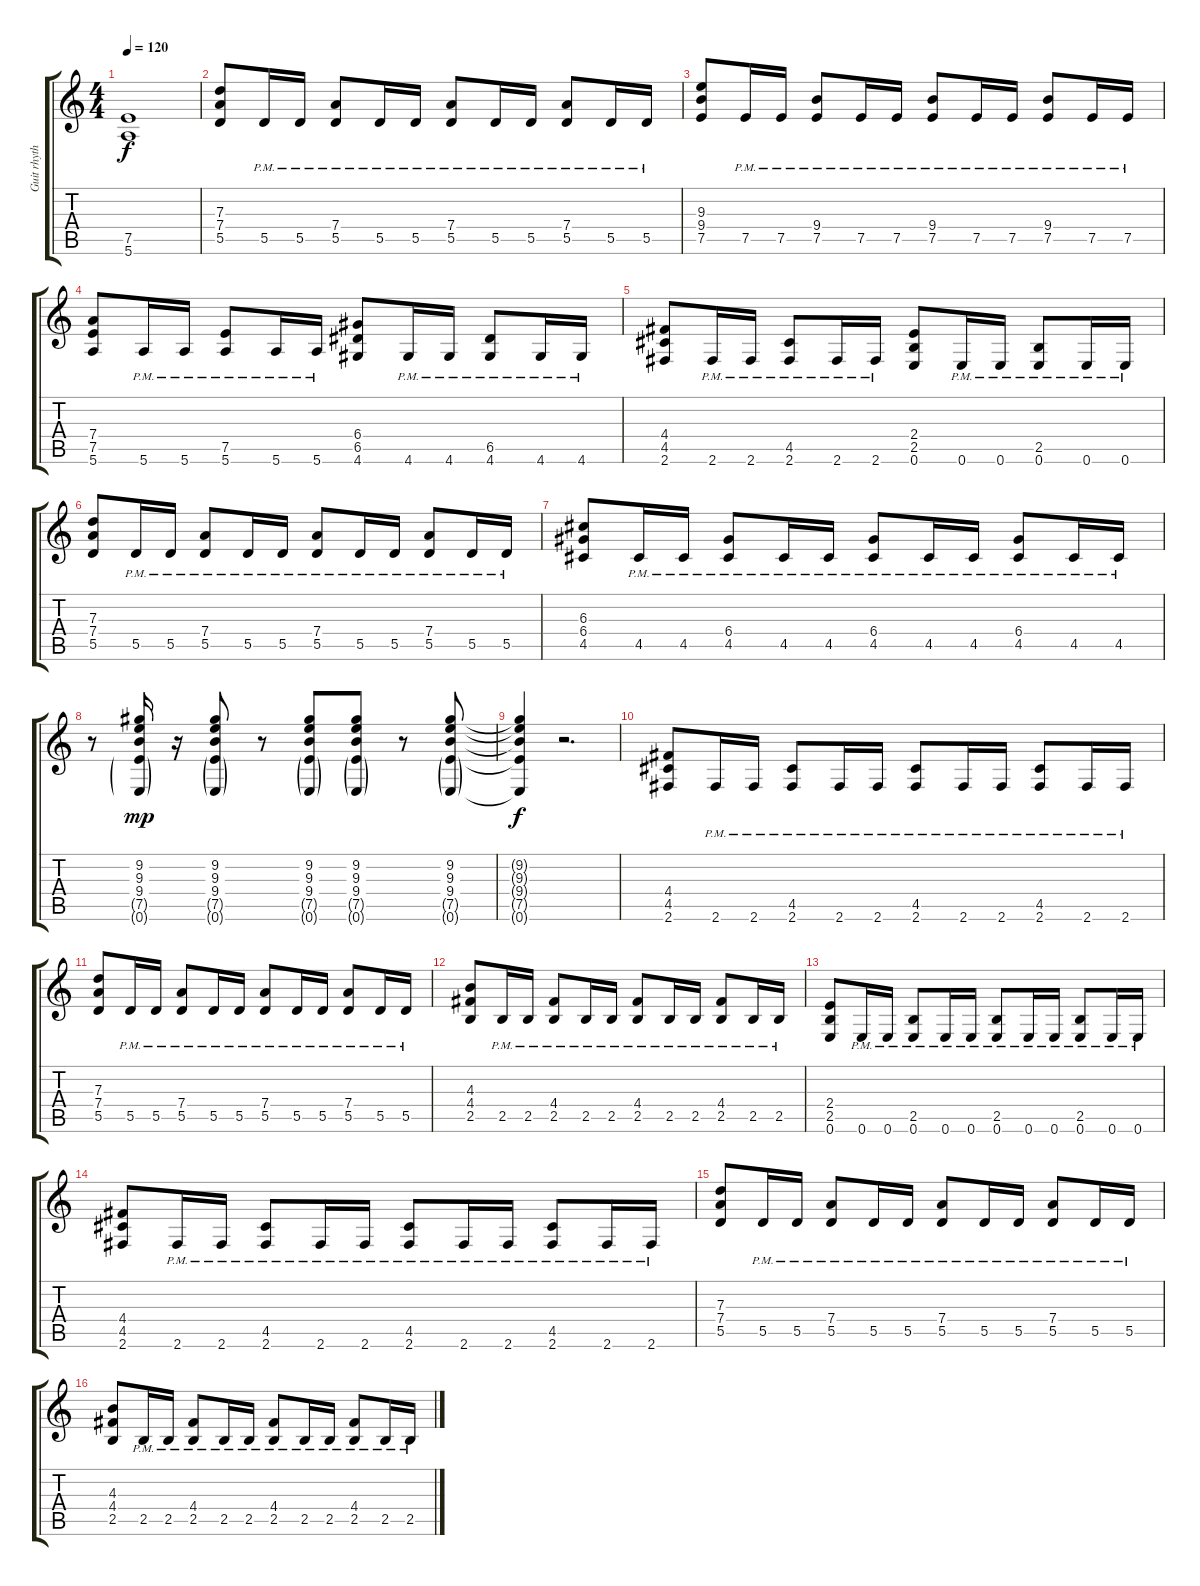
\track ("Guit rhythm" "Guit rhyth") {instrument distortionguitar}
\staff {score tabs}
\tuning (E4 B3 G3 D3 A2 E2) {hide}
\ts (4 4)
\tempo 120
\clef g2
\ks c
(7.5 5.6).1{dy f} |
(7.3 7.4 5.5).8 5.5{pm}.16 5.5{pm}.16 (7.4{pm} 5.5{pm}).8 5.5{pm}.16 5.5{pm}.16 (7.4{pm} 5.5{pm}).8 5.5{pm}.16 5.5{pm}.16 (7.4{pm} 5.5{pm}).8 5.5{pm}.16 5.5{pm}.16 |
(9.3 9.4 7.5).8 7.5{pm}.16 7.5{pm}.16 (9.4{pm} 7.5{pm}).8 7.5{pm}.16 7.5{pm}.16 (9.4{pm} 7.5{pm}).8 7.5{pm}.16 7.5{pm}.16 (9.4{pm} 7.5{pm}).8 7.5{pm}.16 7.5{pm}.16 |
(7.4 7.5 5.6).8 5.6{pm}.16 5.6{pm}.16 (7.5{pm} 5.6{pm}).8 5.6{pm}.16 5.6{pm}.16 (6.4 6.5 4.6).8 4.6{pm}.16 4.6{pm}.16 (6.5{pm} 4.6{pm}).8 4.6{pm}.16 4.6{pm}.16 |
(4.4 4.5 2.6).8 2.6{pm}.16 2.6{pm}.16 (4.5{pm} 2.6{pm}).8 2.6{pm}.16 2.6{pm}.16 (2.4 2.5 0.6).8 0.6{pm}.16 0.6{pm}.16 (2.5{pm} 0.6{pm}).8 0.6{pm}.16 0.6{pm}.16 |
(7.3 7.4 5.5).8 5.5{pm}.16 5.5{pm}.16 (7.4{pm} 5.5{pm}).8 5.5{pm}.16 5.5{pm}.16 (7.4{pm} 5.5{pm}).8 5.5{pm}.16 5.5{pm}.16 (7.4{pm} 5.5{pm}).8 5.5{pm}.16 5.5{pm}.16 |
(6.3 6.4 4.5).8 4.5{pm}.16 4.5{pm}.16 (6.4{pm} 4.5{pm}).8 4.5{pm}.16 4.5{pm}.16 (6.4{pm} 4.5{pm}).8 4.5{pm}.16 4.5{pm}.16 (6.4{pm} 4.5{pm}).8 4.5{pm}.16 4.5{pm}.16 |
r.8 (9.2 9.3 9.4 7.5{g} 0.6{g}).16{dy mp} r.16 (9.2 9.3 9.4 7.5{g} 0.6{g}).8 r.8 (9.2 9.3 9.4 7.5{g} 0.6{g}).8 (9.2 9.3 9.4 7.5{g} 0.6{g}).8 r.8 (9.2 9.3 9.4 7.5{g} 0.6{g}).8 |
(9.2{t} 9.3{t} 9.4{t} 7.5{t} 0.6{t}).4{dy f} r.2{d} |
(4.4 4.5 2.6).8 2.6{pm}.16 2.6{pm}.16 (4.5{pm} 2.6{pm}).8 2.6{pm}.16 2.6{pm}.16 (4.5{pm} 2.6{pm}).8 2.6{pm}.16 2.6{pm}.16 (4.5{pm} 2.6{pm}).8 2.6{pm}.16 2.6{pm}.16 |
(7.3 7.4 5.5).8 5.5{pm}.16 5.5{pm}.16 (7.4{pm} 5.5{pm}).8 5.5{pm}.16 5.5{pm}.16 (7.4{pm} 5.5{pm}).8 5.5{pm}.16 5.5{pm}.16 (7.4{pm} 5.5{pm}).8 5.5{pm}.16 5.5{pm}.16 |
(4.3 4.4 2.5).8 2.5{pm}.16 2.5{pm}.16 (4.4{pm} 2.5{pm}).8 2.5{pm}.16 2.5{pm}.16 (4.4{pm} 2.5{pm}).8 2.5{pm}.16 2.5{pm}.16 (4.4{pm} 2.5{pm}).8 2.5{pm}.16 2.5{pm}.16 |
(2.4 2.5 0.6).8 0.6{pm}.16 0.6{pm}.16 (2.5{pm} 0.6{pm}).8 0.6{pm}.16 0.6{pm}.16 (2.5{pm} 0.6{pm}).8 0.6{pm}.16 0.6{pm}.16 (2.5{pm} 0.6{pm}).8 0.6{pm}.16 0.6{pm}.16 |
(4.4 4.5 2.6).8 2.6{pm}.16 2.6{pm}.16 (4.5{pm} 2.6{pm}).8 2.6{pm}.16 2.6{pm}.16 (4.5{pm} 2.6{pm}).8 2.6{pm}.16 2.6{pm}.16 (4.5{pm} 2.6{pm}).8 2.6{pm}.16 2.6{pm}.16 |
(7.3 7.4 5.5).8 5.5{pm}.16 5.5{pm}.16 (7.4{pm} 5.5{pm}).8 5.5{pm}.16 5.5{pm}.16 (7.4{pm} 5.5{pm}).8 5.5{pm}.16 5.5{pm}.16 (7.4{pm} 5.5{pm}).8 5.5{pm}.16 5.5{pm}.16 |
(4.3 4.4 2.5).8 2.5{pm}.16 2.5{pm}.16 (4.4{pm} 2.5{pm}).8 2.5{pm}.16 2.5{pm}.16 (4.4{pm} 2.5{pm}).8 2.5{pm}.16 2.5{pm}.16 (4.4{pm} 2.5{pm}).8 2.5{pm}.16 2.5{pm}.16
